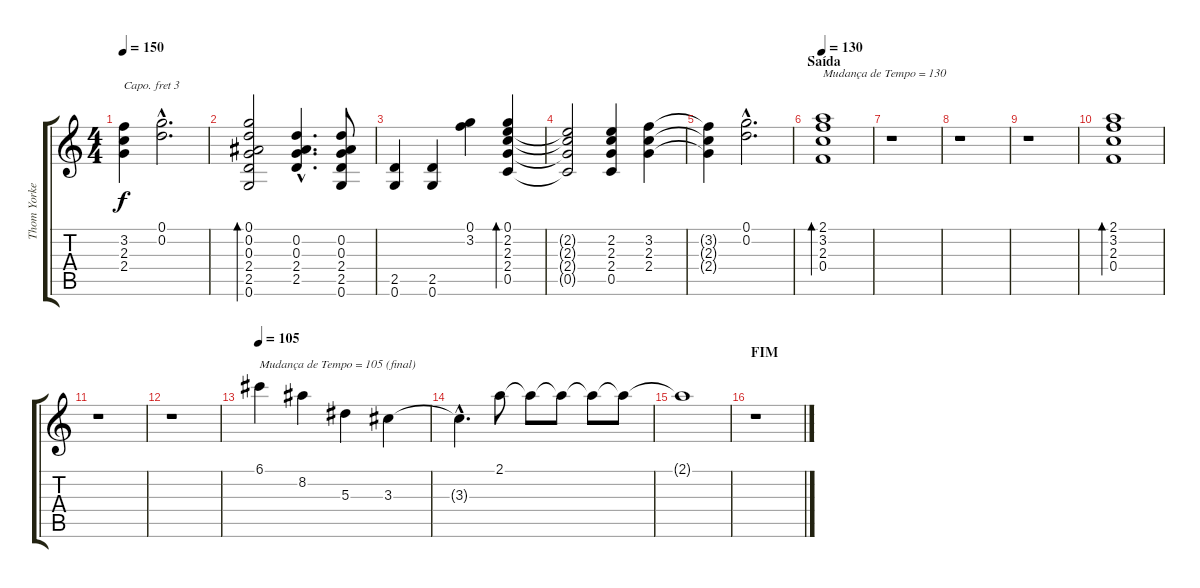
\track ("Thom Yorke" "Thom Yorke") {instrument acousticguitarsteel}
\staff {score tabs}
\capo 3
\tuning (E4 B3 G3 D3 A2 E2) {hide}
\ts (4 4)
\tempo 150
\clef g2
\ks c
(3.2{t} 2.3{t} 2.4{t}).4{dy f} (0.1{hac} 0.2{hac}).2{d} |
(0.1 0.2 0.3 2.4 2.5 0.6).2{bd 60} (0.2{hac} 0.3{hac} 2.4{hac} 2.5{hac}).4{d} (0.2 0.3 2.4 2.5 0.6).8 |
(2.5 0.6).4 (2.5 0.6).4 (0.1 3.2).4 (0.1 2.2 2.3 2.4 0.5).4{bd 60} |
(2.2{t} 2.3{t} 2.4{t} 0.5{t}).2 (2.2 2.3 2.4 0.5).4 (3.2 2.3 2.4).4 |
(3.2{t} 2.3{t} 2.4{t}).4 (0.1{hac} 0.2{hac}).2{d} |
\section ("" "Saída")
\tempo 130
(2.1 3.2 2.3 0.4).1{bd 60 txt "Mudança de Tempo = 130"} |
r.1 |
r.1 |
r.1 |
(2.1 3.2 2.3 0.4).1{bd 60} |
r.1 |
r.1 |
\tempo 105
6.1.4{txt "Mudança de Tempo = 105 (final)"} 8.2.4 5.3.4 3.3.4 |
3.3{hac t}.4{d} 2.1.8 2.1{t}.8 2.1{t}.8 2.1{t}.8 2.1{t}.8 |
2.1{t}.1 |
\section ("" "FIM")
r.1
